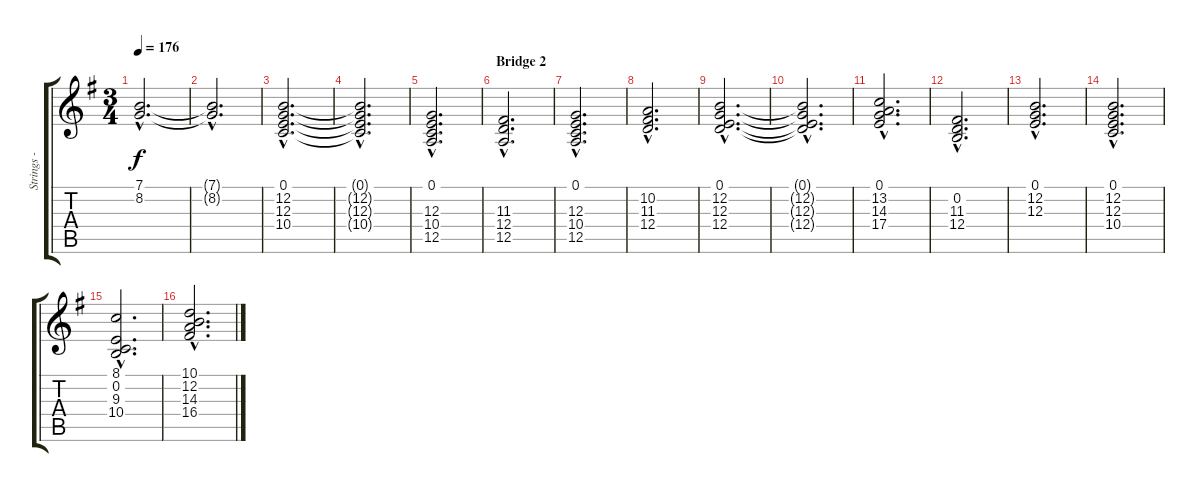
\track ("Strings - Kevin Moore" "Strings - ") {instrument stringensemble1}
\staff {score tabs}
\tuning (E4 B3 G3 D3 A2 E2) {hide}
\ts (3 4)
\tempo 176
\clef g2
\ks g
(7.1{hac t} 8.2{hac t}).2{d dy f} |
(7.1{hac t} 8.2{hac t}).2{d} |
(0.1{hac} 12.2{hac} 12.3{hac} 10.4{hac}).2{d} |
(0.1{hac t} 12.2{hac t} 12.3{hac t} 10.4{hac t}).2{d} |
(0.1{hac} 12.3{hac} 10.4{hac} 12.5{hac}).2{d} |
\section ("" "Bridge 2")
(11.3{hac} 12.4{hac} 12.5{hac}).2{d} |
(0.1{hac} 12.3{hac} 10.4{hac} 12.5{hac}).2{d} |
(10.2{hac} 11.3{hac} 12.4{hac}).2{d} |
(0.1{hac} 12.2{hac} 12.3{hac} 12.4{hac}).2{d} |
(0.1{hac t} 12.2{hac t} 12.3{hac t} 12.4{hac t}).2{d} |
(0.1{hac} 13.2{hac} 14.3{hac} 17.4{hac}).2{d} |
(0.2{hac} 11.3{hac} 12.4{hac}).2{d} |
(0.1{hac} 12.2{hac} 12.3{hac}).2{d} |
(0.1{hac} 12.2{hac} 12.3{hac} 10.4{hac}).2{d} |
(8.1{hac} 0.2{hac} 9.3{hac} 10.4{hac}).2{d} |
(10.1{hac} 12.2{hac} 14.3{hac} 16.4{hac}).2{d}
